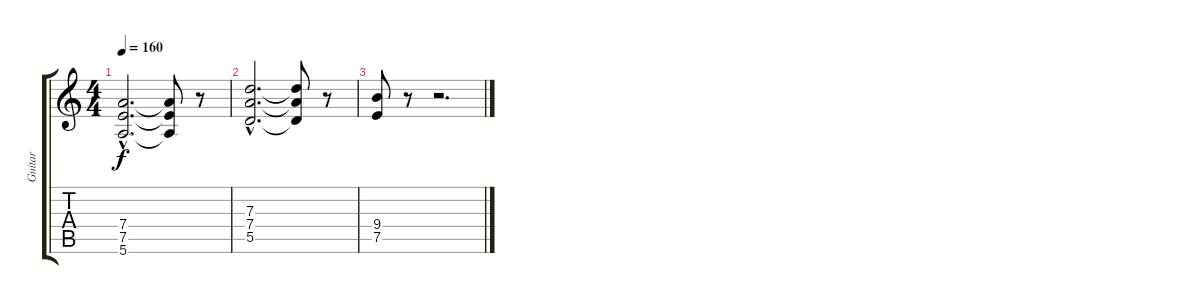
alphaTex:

\track ("Guitar" "Guitar") {instrument distortionguitar}
\staff {score tabs}
\tuning (E4 B3 G3 D3 A2 E2) {hide}
\ts (4 4)
\section ("" "")
\tempo 160
\clef g2
\ks c
(7.4{hac} 7.5{hac} 5.6{hac}).2{d dy f} (7.4{t} 7.5{t} 5.6{t}).8 r.8 |
(7.3{hac} 7.4{hac} 5.5{hac}).2{d} (7.3{t} 7.4{t} 5.5{t}).8 r.8 |
(9.4 7.5).8 r.8 r.2{d}
